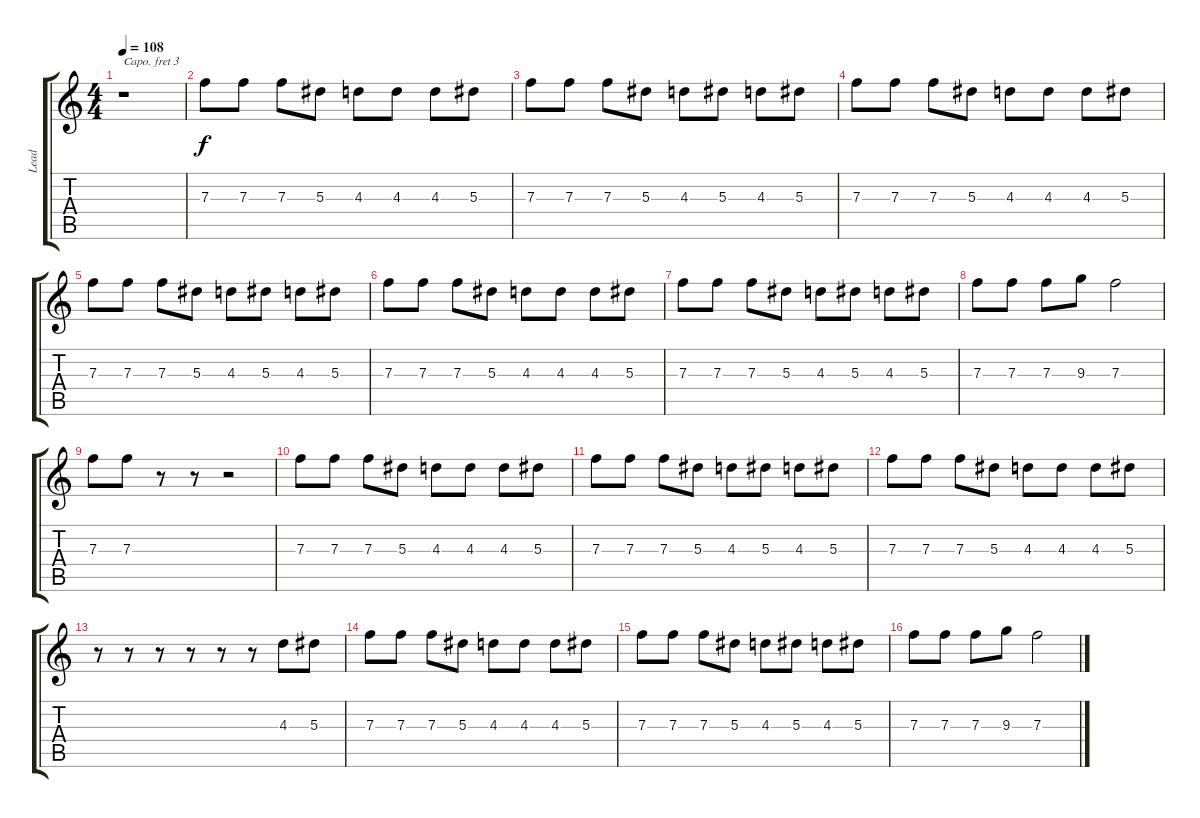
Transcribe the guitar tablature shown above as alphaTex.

\track ("Lead " "Lead ") {instrument electricguitarclean}
\staff {score tabs}
\capo 3
\tuning (E4 B3 G3 D3 A2 E2) {hide}
\ts (4 4)
\tempo 108
\clef g2
\ks c
r.1{dy f instrument electricguitarclean} |
7.3.8 7.3.8 7.3.8 5.3.8 4.3.8 4.3.8 4.3.8 5.3.8 |
7.3.8 7.3.8 7.3.8 5.3.8 4.3.8 5.3.8 4.3.8 5.3.8 |
7.3.8 7.3.8 7.3.8 5.3.8 4.3.8 4.3.8 4.3.8 5.3.8 |
7.3.8 7.3.8 7.3.8 5.3.8 4.3.8 5.3.8 4.3.8 5.3.8 |
7.3.8 7.3.8 7.3.8 5.3.8 4.3.8 4.3.8 4.3.8 5.3.8 |
7.3.8 7.3.8 7.3.8 5.3.8 4.3.8 5.3.8 4.3.8 5.3.8 |
7.3.8 7.3.8 7.3.8 9.3.8 7.3.2 |
7.3.8 7.3.8 r.8 r.8 r.2 |
7.3.8 7.3.8 7.3.8 5.3.8 4.3.8 4.3.8 4.3.8 5.3.8 |
7.3.8 7.3.8 7.3.8 5.3.8 4.3.8 5.3.8 4.3.8 5.3.8 |
7.3.8 7.3.8 7.3.8 5.3.8 4.3.8 4.3.8 4.3.8 5.3.8 |
r.8 r.8 r.8 r.8 r.8 r.8 4.3.8 5.3.8 |
7.3.8 7.3.8 7.3.8 5.3.8 4.3.8 4.3.8 4.3.8 5.3.8 |
7.3.8 7.3.8 7.3.8 5.3.8 4.3.8 5.3.8 4.3.8 5.3.8 |
7.3.8 7.3.8 7.3.8 9.3.8 7.3.2
